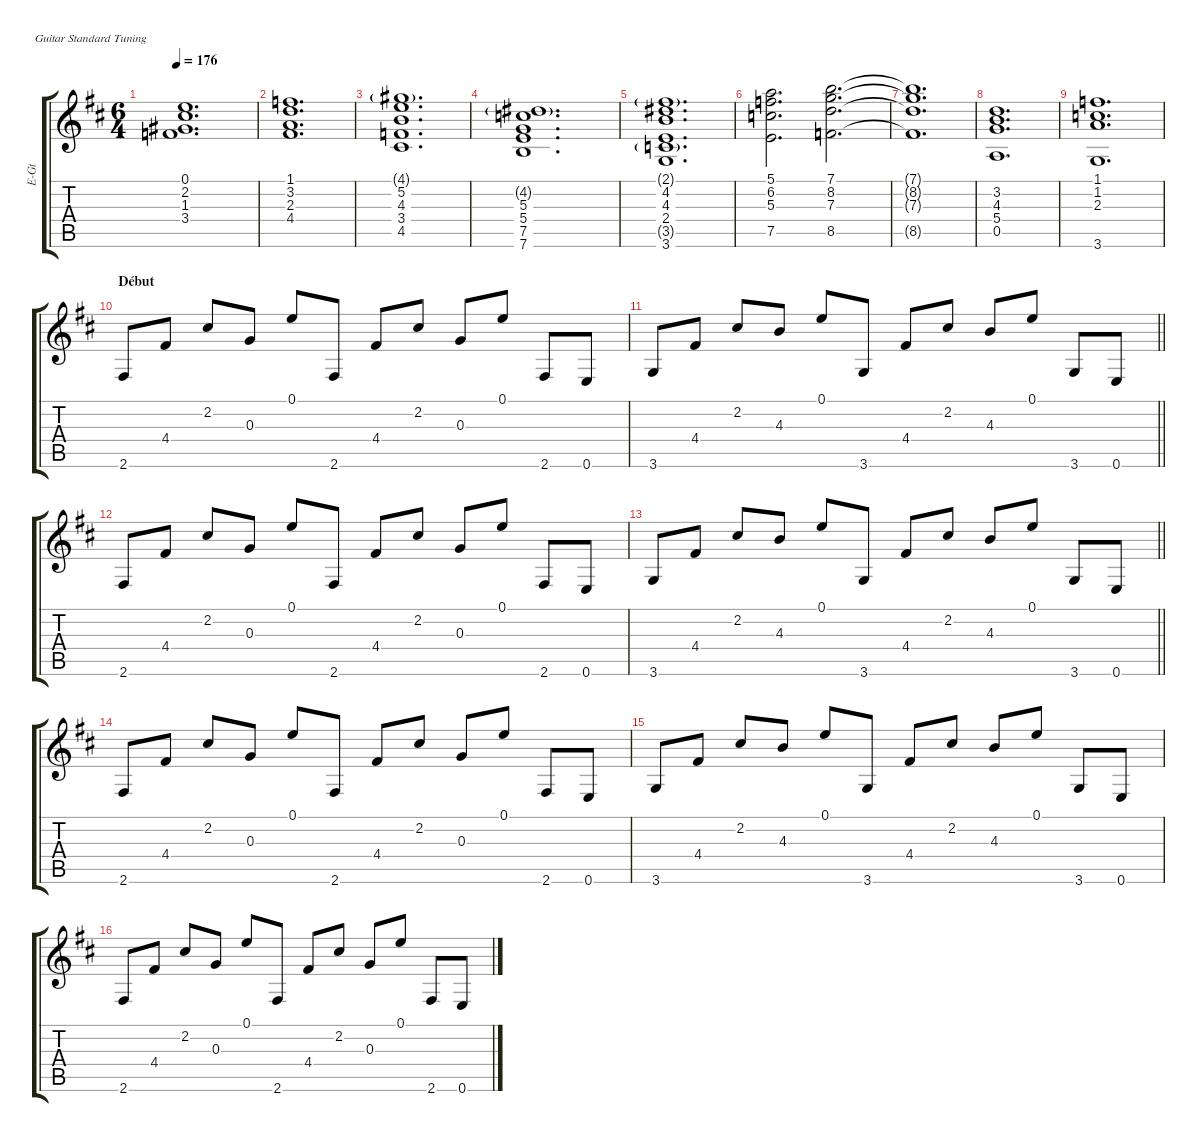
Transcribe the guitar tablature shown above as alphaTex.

\hideDynamics
\bracketExtendMode groupsimilarinstruments
\otherSystemsTrackNameOrientation horizontal
\track ("Guitar" "E-Gt") {defaultSystemsLayout 4 mute instrument overdrivenguitar}
\staff {score tabs}
\tuning (E4 B3 G3 D3 A2 E2)
\ts (6 4)
\tempo 176
\clef g2
\ks bminor
(0.1{acc forcenatural} 2.2{acc #} 3.4{acc forcenatural} 1.3{acc #}).1{d dy f instrument overdrivenguitar beam Down} |
(1.1{acc forcenatural} 3.2{acc forcenatural} 4.4{acc #} 2.3{acc forcenatural}).1{d beam Down} |
(4.1{g acc #} 5.2{acc forcenatural} 4.3{acc forcenatural} 3.4{acc forcenatural} 4.5{acc #}).1{d beam Up} |
(4.2{g acc #} 5.3{acc forcenatural} 5.4{acc forcenatural} 7.5{acc forcenatural} 7.6{acc forcenatural}).1{d beam Up} |
(2.1{g acc #} 4.2{acc #} 4.3{acc forcenatural} 2.4{acc forcenatural} 3.5{g acc forcenatural} 3.6{acc forcenatural}).1{d beam Up} |
(5.1{acc forcenatural} 6.2{acc forcenatural} 5.3{acc forcenatural} 7.5{acc forcenatural}).2{d beam Down} (7.1{acc forcenatural} 8.2{acc forcenatural} 7.3{acc forcenatural} 8.5{acc forcenatural}).2{d beam Down} |
(7.1{t acc forcenatural} 8.2{t acc forcenatural} 7.3{t acc forcenatural} 8.5{t acc forcenatural}).1{d beam Down} |
(3.2{acc forcenatural} 4.3{acc forcenatural} 5.4{acc forcenatural} 0.5{acc forcenatural}).1{d beam Up} |
(1.1{acc forcenatural} 1.2{acc forcenatural} 2.3{acc forcenatural} 3.6{acc forcenatural}).1{d beam Up} |
\section ("" "Début")
2.6{acc #}.8{beam Up} 4.4{acc #}.8{beam Up} 2.2{acc #}.8{beam Up} 0.3{acc forcenatural}.8{beam Up} 0.1{acc forcenatural}.8{beam Up} 2.6{acc #}.8{beam Up} 4.4{acc #}.8{beam Up} 2.2{acc #}.8{beam Up} 0.3{acc forcenatural}.8{beam Up} 0.1{acc forcenatural}.8{beam Up} 2.6{acc #}.8{beam Up} 0.6{acc forcenatural}.8{beam Up} |
\barLineRight lightlight
3.6{acc forcenatural}.8{beam Up} 4.4{acc #}.8{beam Up} 2.2{acc #}.8{beam Up} 4.3{acc forcenatural}.8{beam Up} 0.1{acc forcenatural}.8{beam Up} 3.6{acc forcenatural}.8{beam Up} 4.4{acc #}.8{beam Up} 2.2{acc #}.8{beam Up} 4.3{acc forcenatural}.8{beam Up} 0.1{acc forcenatural}.8{beam Up} 3.6{acc forcenatural}.8{beam Up} 0.6{acc forcenatural}.8{beam Up} |
2.6{acc #}.8{beam Up} 4.4{acc #}.8{beam Up} 2.2{acc #}.8{beam Up} 0.3{acc forcenatural}.8{beam Up} 0.1{acc forcenatural}.8{beam Up} 2.6{acc #}.8{beam Up} 4.4{acc #}.8{beam Up} 2.2{acc #}.8{beam Up} 0.3{acc forcenatural}.8{beam Up} 0.1{acc forcenatural}.8{beam Up} 2.6{acc #}.8{beam Up} 0.6{acc forcenatural}.8{beam Up} |
\barLineRight lightlight
3.6{acc forcenatural}.8{beam Up} 4.4{acc #}.8{beam Up} 2.2{acc #}.8{beam Up} 4.3{acc forcenatural}.8{beam Up} 0.1{acc forcenatural}.8{beam Up} 3.6{acc forcenatural}.8{beam Up} 4.4{acc #}.8{beam Up} 2.2{acc #}.8{beam Up} 4.3{acc forcenatural}.8{beam Up} 0.1{acc forcenatural}.8{beam Up} 3.6{acc forcenatural}.8{beam Up} 0.6{acc forcenatural}.8{beam Up} |
2.6{acc #}.8{beam Up} 4.4{acc #}.8{beam Up} 2.2{acc #}.8{beam Up} 0.3{acc forcenatural}.8{beam Up} 0.1{acc forcenatural}.8{beam Up} 2.6{acc #}.8{beam Up} 4.4{acc #}.8{beam Up} 2.2{acc #}.8{beam Up} 0.3{acc forcenatural}.8{beam Up} 0.1{acc forcenatural}.8{beam Up} 2.6{acc #}.8{beam Up} 0.6{acc forcenatural}.8{beam Up} |
3.6{acc forcenatural}.8{beam Up} 4.4{acc #}.8{beam Up} 2.2{acc #}.8{beam Up} 4.3{acc forcenatural}.8{beam Up} 0.1{acc forcenatural}.8{beam Up} 3.6{acc forcenatural}.8{beam Up} 4.4{acc #}.8{beam Up} 2.2{acc #}.8{beam Up} 4.3{acc forcenatural}.8{beam Up} 0.1{acc forcenatural}.8{beam Up} 3.6{acc forcenatural}.8{beam Up} 0.6{acc forcenatural}.8{beam Up} |
2.6{acc #}.8{beam Up} 4.4{acc #}.8{beam Up} 2.2{acc #}.8{beam Up} 0.3{acc forcenatural}.8{beam Up} 0.1{acc forcenatural}.8{beam Up} 2.6{acc #}.8{beam Up} 4.4{acc #}.8{beam Up} 2.2{acc #}.8{beam Up} 0.3{acc forcenatural}.8{beam Up} 0.1{acc forcenatural}.8{beam Up} 2.6{acc #}.8{beam Up} 0.6{acc forcenatural}.8{beam Up}
